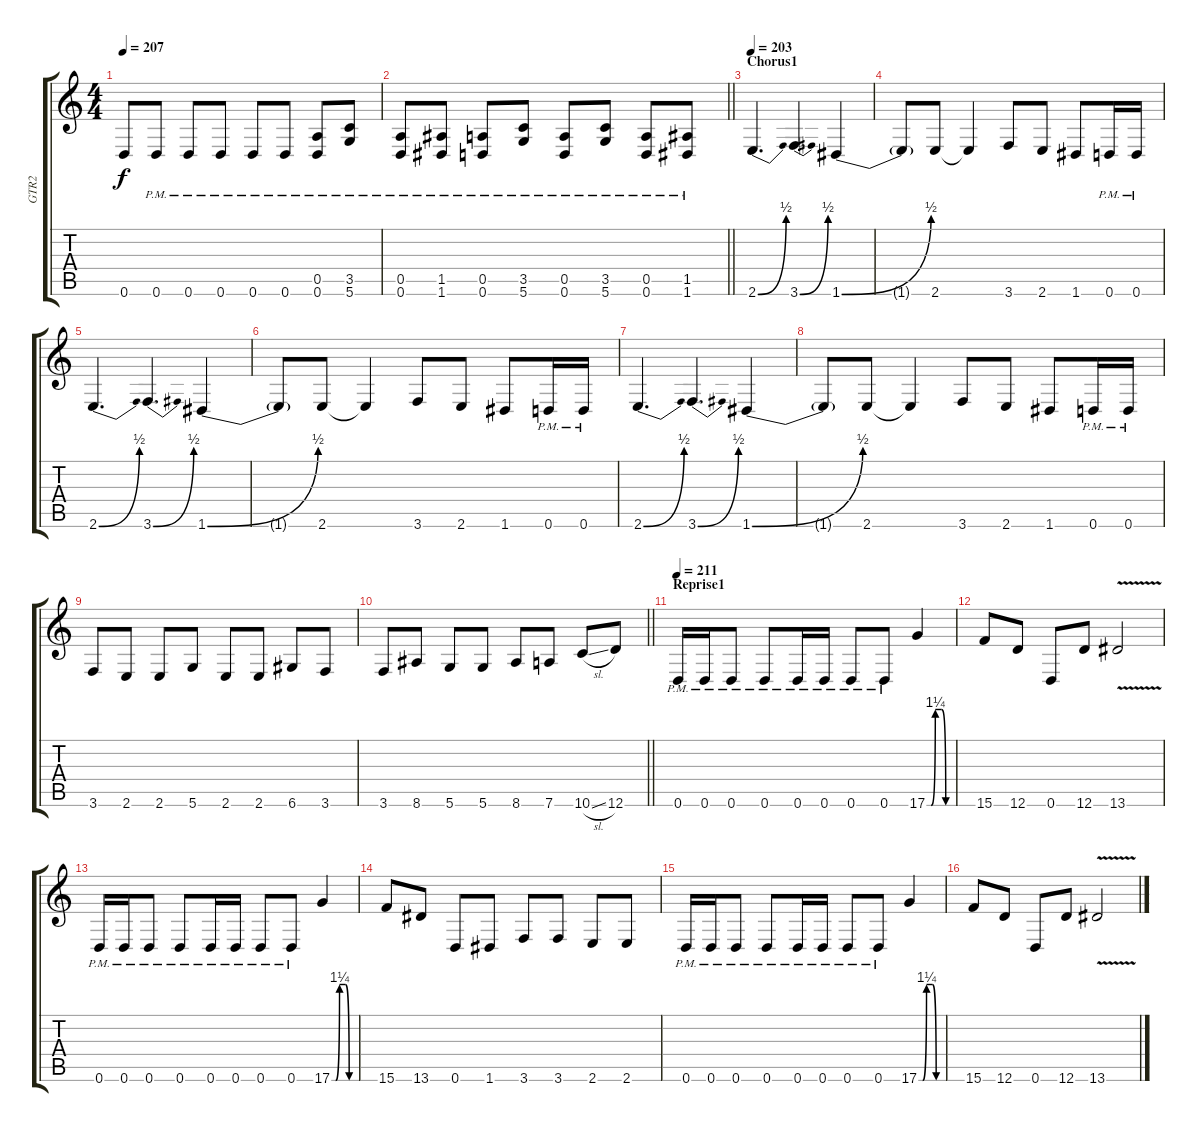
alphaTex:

\track ("GTR2" "GTR2") {instrument distortionguitar}
\staff {score tabs}
\tuning (E4 B3 G3 D3 A2 D2) {hide}
\ts (4 4)
\tempo 207
\clef g2
\ks c
0.6.8{dy f} 0.6{pm}.8 0.6{pm}.8 0.6{pm}.8 0.6{pm}.8 0.6{pm}.8 (0.5{pm} 0.6{pm}).8 (3.5{pm} 5.6{pm}).8 |
\barLineRight lightlight
(0.5{pm} 0.6{pm}).8 (1.5{pm} 1.6{pm}).8 (0.5{pm} 0.6{pm}).8 (3.5{pm} 5.6{pm}).8 (0.5{pm} 0.6{pm}).8 (3.5{pm} 5.6{pm}).8 (0.5{pm} 0.6{pm}).8 (1.5{pm} 1.6{pm}).8 |
\section ("" "Chorus1")
\tempo 203
2.6{be (bend 0 0 60 2)}.4{d} 3.6{be (bend 0 0 60 2)}.4{d} 1.6{be (bend 0 0 60 2)}.4 |
1.6{t}.8 2.6.8 2.6{t}.4 3.6.8 2.6.8 1.6.8 0.6{pm}.16 0.6{pm}.16 |
2.6{be (bend 0 0 60 2)}.4{d} 3.6{be (bend 0 0 60 2)}.4{d} 1.6{be (bend 0 0 60 2)}.4 |
1.6{t}.8 2.6.8 2.6{t}.4 3.6.8 2.6.8 1.6.8 0.6{pm}.16 0.6{pm}.16 |
2.6{be (bend 0 0 60 2)}.4{d} 3.6{be (bend 0 0 60 2)}.4{d} 1.6{be (bend 0 0 60 2)}.4 |
1.6{t}.8 2.6.8 2.6{t}.4 3.6.8 2.6.8 1.6.8 0.6{pm}.16 0.6{pm}.16 |
3.6.8 2.6.8 2.6.8 5.6.8 2.6.8 2.6.8 6.6.8 3.6.8 |
\barLineRight lightlight
3.6.8 8.6.8 5.6.8 5.6.8 8.6.8 7.6.8 10.6{sl}.8 12.6.8 |
\section ("" "Reprise1")
\tempo 211
0.6{pm}.16 0.6{pm}.16 0.6{pm}.8 0.6{pm}.8 0.6{pm}.16 0.6{pm}.16 0.6{pm}.8 0.6{pm}.8 17.6{be (custom 0 0 10 0 20 5 35 5 45 0 60 0)}.4 |
15.6.8 12.6.8 0.6.8 12.6.8 13.6{v}.2 |
0.6{pm}.16 0.6{pm}.16 0.6{pm}.8 0.6{pm}.8 0.6{pm}.16 0.6{pm}.16 0.6{pm}.8 0.6{pm}.8 17.6{be (custom 0 0 10 0 20 5 35 5 45 0 60 0)}.4 |
15.6.8 13.6.8 0.6.8 1.6.8 3.6.8 3.6.8 2.6.8 2.6.8 |
0.6{pm}.16 0.6{pm}.16 0.6{pm}.8 0.6{pm}.8 0.6{pm}.16 0.6{pm}.16 0.6{pm}.8 0.6{pm}.8 17.6{be (custom 0 0 10 0 20 5 35 5 45 0 60 0)}.4 |
15.6.8 12.6.8 0.6.8 12.6.8 13.6{v}.2
